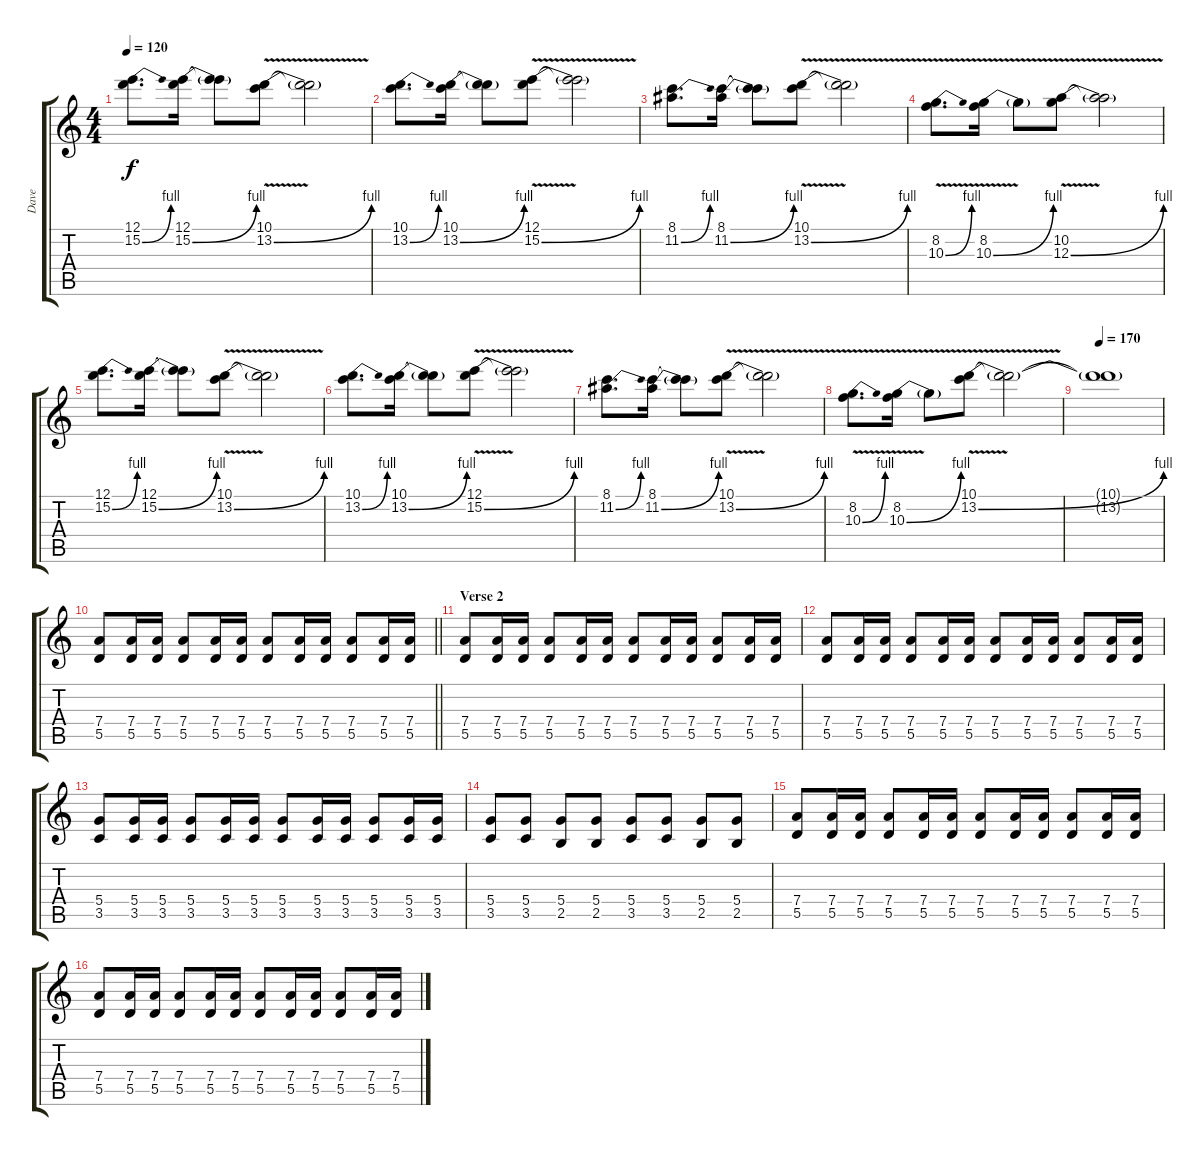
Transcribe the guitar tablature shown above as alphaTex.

\track ("Dave" "Dave") {instrument distortionguitar}
\staff {score tabs}
\tuning (E4 B3 G3 D3 A2 E2) {hide}
\ts (4 4)
\tempo 120
\clef g2
\ks c
(12.1 15.2{be (bend 0 0 60 4)}).8{d dy f} (12.1 15.2{be (bend 0 0 60 4)}).16 (12.1{t} 15.2{t}).8 (10.1 13.2{be (bend 0 0 60 4) v}).8 (10.1{t} 13.2{t}).2 |
(10.1 13.2{be (bend 0 0 60 4)}).8{d} (10.1 13.2{be (bend 0 0 60 4)}).16 (10.1{t} 13.2{t}).8 (12.1 15.2{be (bend 0 0 60 4) v}).8 (12.1{t} 15.2{t}).2 |
(8.1 11.2{be (bend 0 0 60 4)}).8{d} (8.1 11.2{be (bend 0 0 60 4)}).16 (8.1{t} 11.2{t}).8 (10.1 13.2{be (bend 0 0 60 4) v}).8 (10.1{t} 13.2{t}).2 |
(8.2 10.3{be (bend 0 0 60 4) v}).8{d} (8.2 10.3{be (bend 0 0 60 4) v}).16 10.3{t}.8 (10.2 12.3{be (bend 0 0 60 4) v}).8 (10.2{t} 12.3{t}).2 |
(12.1 15.2{be (bend 0 0 60 4)}).8{d} (12.1 15.2{be (bend 0 0 60 4)}).16 (12.1{t} 15.2{t}).8 (10.1 13.2{be (bend 0 0 60 4) v}).8 (10.1{t} 13.2{t}).2 |
(10.1 13.2{be (bend 0 0 60 4)}).8{d} (10.1 13.2{be (bend 0 0 60 4)}).16 (10.1{t} 13.2{t}).8 (12.1 15.2{be (bend 0 0 60 4) v}).8 (12.1{t} 15.2{t}).2 |
(8.1 11.2{be (bend 0 0 60 4)}).8{d} (8.1 11.2{be (bend 0 0 60 4)}).16 (8.1{t} 11.2{t}).8 (10.1 13.2{be (bend 0 0 60 4) v}).8 (10.1{t} 13.2{t}).2 |
(8.2 10.3{be (bend 0 0 60 4) v}).8{d} (8.2 10.3{be (bend 0 0 60 4) v}).16 10.3{t}.8 (10.1 13.2{be (bend 0 0 60 4) v}).8 (10.1{t} 13.2{t}).2 |
\tempo 170
(10.1{t} 13.2{t}).1 |
\barLineRight lightlight
(7.4 5.5).8 (7.4 5.5).16 (7.4 5.5).16 (7.4 5.5).8 (7.4 5.5).16 (7.4 5.5).16 (7.4 5.5).8 (7.4 5.5).16 (7.4 5.5).16 (7.4 5.5).8 (7.4 5.5).16 (7.4 5.5).16 |
\section ("" "Verse 2")
(7.4 5.5).8 (7.4 5.5).16 (7.4 5.5).16 (7.4 5.5).8 (7.4 5.5).16 (7.4 5.5).16 (7.4 5.5).8 (7.4 5.5).16 (7.4 5.5).16 (7.4 5.5).8 (7.4 5.5).16 (7.4 5.5).16 |
(7.4 5.5).8 (7.4 5.5).16 (7.4 5.5).16 (7.4 5.5).8 (7.4 5.5).16 (7.4 5.5).16 (7.4 5.5).8 (7.4 5.5).16 (7.4 5.5).16 (7.4 5.5).8 (7.4 5.5).16 (7.4 5.5).16 |
(5.4 3.5).8 (5.4 3.5).16 (5.4 3.5).16 (5.4 3.5).8 (5.4 3.5).16 (5.4 3.5).16 (5.4 3.5).8 (5.4 3.5).16 (5.4 3.5).16 (5.4 3.5).8 (5.4 3.5).16 (5.4 3.5).16 |
(5.4 3.5).8 (5.4 3.5).8 (5.4 2.5).8 (5.4 2.5).8 (5.4 3.5).8 (5.4 3.5).8 (5.4 2.5).8 (5.4 2.5).8 |
(7.4 5.5).8 (7.4 5.5).16 (7.4 5.5).16 (7.4 5.5).8 (7.4 5.5).16 (7.4 5.5).16 (7.4 5.5).8 (7.4 5.5).16 (7.4 5.5).16 (7.4 5.5).8 (7.4 5.5).16 (7.4 5.5).16 |
(7.4 5.5).8 (7.4 5.5).16 (7.4 5.5).16 (7.4 5.5).8 (7.4 5.5).16 (7.4 5.5).16 (7.4 5.5).8 (7.4 5.5).16 (7.4 5.5).16 (7.4 5.5).8 (7.4 5.5).16 (7.4 5.5).16
